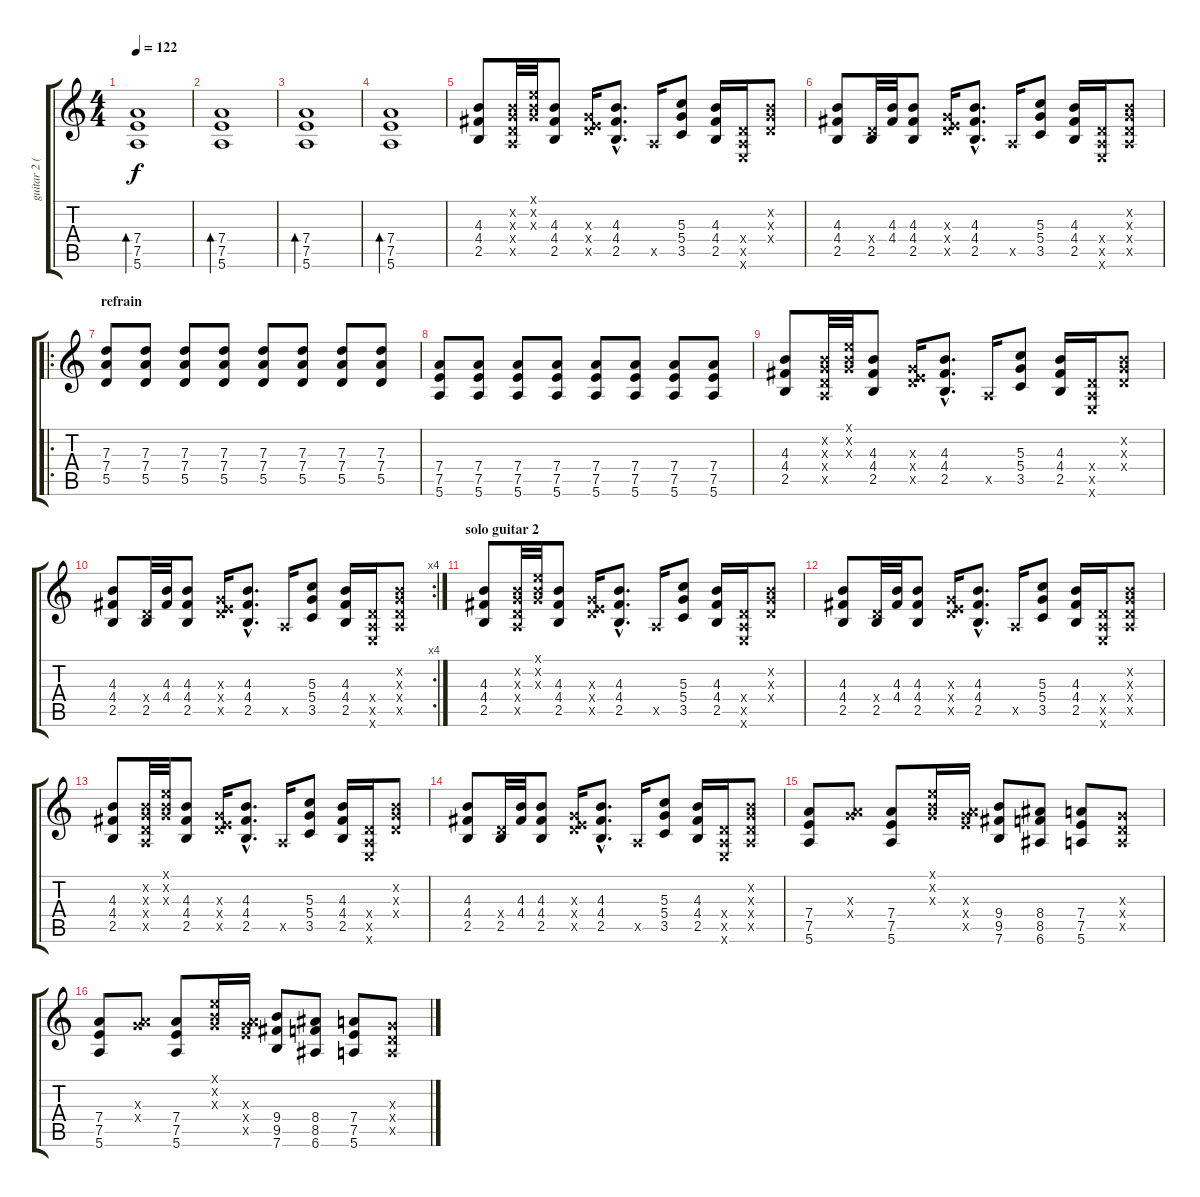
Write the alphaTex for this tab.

\track ("guitar 2 ( Cantat )" "guitar 2 (") {instrument distortionguitar}
\staff {score tabs}
\tuning (E4 B3 G3 D3 A2 E2) {hide}
\ts (4 4)
\tempo 122
\clef g2
\ks c
(7.4 7.5 5.6).1{bd 30 dy f} |
(7.4 7.5 5.6).1{bd 30} |
(7.4 7.5 5.6).1{bd 30} |
(7.4 7.5 5.6).1{bd 30} |
(4.3 4.4 2.5).8 (0.2{x} 0.3{x} 0.4{x} 0.5{x}).32 (0.1{x} 0.2{x} 0.3{x}).32 (4.3 4.4 2.5).8 (0.3{x} 0.4{x} 7.5{x}).16 (4.3{hac} 4.4{hac} 2.5{hac}).8{d} 0.5{x}.16 (5.3 5.4 3.5).8 (4.3 4.4 2.5).16 (0.4{x} 0.5{x} 0.6{x}).16 (0.2{x} 0.3{x} 0.4{x}).8 |
(4.3 4.4 2.5).8 (0.4{x} 2.5).32 (4.3 4.4).32 (4.3 4.4 2.5).8 (0.3{x} 0.4{x} 7.5{x}).16 (4.3{hac} 4.4{hac} 2.5{hac}).8{d} 0.5{x}.16 (5.3 5.4 3.5).8 (4.3 4.4 2.5).16 (0.4{x} 0.5{x} 0.6{x}).16 (0.2{x} 0.3{x} 0.4{x} 0.5{x}).8 |
\ro
\section ("" "refrain")
(7.3 7.4 5.5).8 (7.3 7.4 5.5).8 (7.3 7.4 5.5).8 (7.3 7.4 5.5).8 (7.3 7.4 5.5).8 (7.3 7.4 5.5).8 (7.3 7.4 5.5).8 (7.3 7.4 5.5).8 |
(7.4 7.5 5.6).8 (7.4 7.5 5.6).8 (7.4 7.5 5.6).8 (7.4 7.5 5.6).8 (7.4 7.5 5.6).8 (7.4 7.5 5.6).8 (7.4 7.5 5.6).8 (7.4 7.5 5.6).8 |
(4.3 4.4 2.5).8 (0.2{x} 0.3{x} 0.4{x} 0.5{x}).32 (0.1{x} 0.2{x} 0.3{x}).32 (4.3 4.4 2.5).8 (0.3{x} 0.4{x} 7.5{x}).16 (4.3{hac} 4.4{hac} 2.5{hac}).8{d} 0.5{x}.16 (5.3 5.4 3.5).8 (4.3 4.4 2.5).16 (0.4{x} 0.5{x} 0.6{x}).16 (0.2{x} 0.3{x} 0.4{x}).8 |
\rc 4
(4.3 4.4 2.5).8 (0.4{x} 2.5).32 (4.3 4.4).32 (4.3 4.4 2.5).8 (0.3{x} 0.4{x} 7.5{x}).16 (4.3{hac} 4.4{hac} 2.5{hac}).8{d} 0.5{x}.16 (5.3 5.4 3.5).8 (4.3 4.4 2.5).16 (0.4{x} 0.5{x} 0.6{x}).16 (0.2{x} 0.3{x} 0.4{x} 0.5{x}).8 |
\section ("" "solo guitar 2")
(4.3 4.4 2.5).8 (0.2{x} 0.3{x} 0.4{x} 0.5{x}).32 (0.1{x} 0.2{x} 0.3{x}).32 (4.3 4.4 2.5).8 (0.3{x} 0.4{x} 7.5{x}).16 (4.3{hac} 4.4{hac} 2.5{hac}).8{d} 0.5{x}.16 (5.3 5.4 3.5).8 (4.3 4.4 2.5).16 (0.4{x} 0.5{x} 0.6{x}).16 (0.2{x} 0.3{x} 0.4{x}).8 |
(4.3 4.4 2.5).8 (0.4{x} 2.5).32 (4.3 4.4).32 (4.3 4.4 2.5).8 (0.3{x} 0.4{x} 7.5{x}).16 (4.3{hac} 4.4{hac} 2.5{hac}).8{d} 0.5{x}.16 (5.3 5.4 3.5).8 (4.3 4.4 2.5).16 (0.4{x} 0.5{x} 0.6{x}).16 (0.2{x} 0.3{x} 0.4{x} 0.5{x}).8 |
(4.3 4.4 2.5).8 (0.2{x} 0.3{x} 0.4{x} 0.5{x}).32 (0.1{x} 0.2{x} 0.3{x}).32 (4.3 4.4 2.5).8 (0.3{x} 0.4{x} 7.5{x}).16 (4.3{hac} 4.4{hac} 2.5{hac}).8{d} 0.5{x}.16 (5.3 5.4 3.5).8 (4.3 4.4 2.5).16 (0.4{x} 0.5{x} 0.6{x}).16 (0.2{x} 0.3{x} 0.4{x}).8 |
(4.3 4.4 2.5).8 (0.4{x} 2.5).32 (4.3 4.4).32 (4.3 4.4 2.5).8 (0.3{x} 0.4{x} 7.5{x}).16 (4.3{hac} 4.4{hac} 2.5{hac}).8{d} 0.5{x}.16 (5.3 5.4 3.5).8 (4.3 4.4 2.5).16 (0.4{x} 0.5{x} 0.6{x}).16 (0.2{x} 0.3{x} 0.4{x} 0.5{x}).8 |
(7.4 7.5 5.6).8 (0.3{x} 7.4{x}).8 (7.4 7.5 5.6).8 (0.1{x} 0.2{x} 0.3{x}).16 (0.3{x} 7.4{x} 7.5{x}).16 (9.4 9.5 7.6).8 (8.4 8.5 6.6).8 (7.4 7.5 5.6).8 (0.3{x} 0.4{x} 0.5{x}).8 |
(7.4 7.5 5.6).8 (0.3{x} 7.4{x}).8 (7.4 7.5 5.6).8 (0.1{x} 0.2{x} 0.3{x}).16 (0.3{x} 7.4{x} 7.5{x}).16 (9.4 9.5 7.6).8 (8.4 8.5 6.6).8 (7.4 7.5 5.6).8 (0.3{x} 0.4{x} 0.5{x}).8
